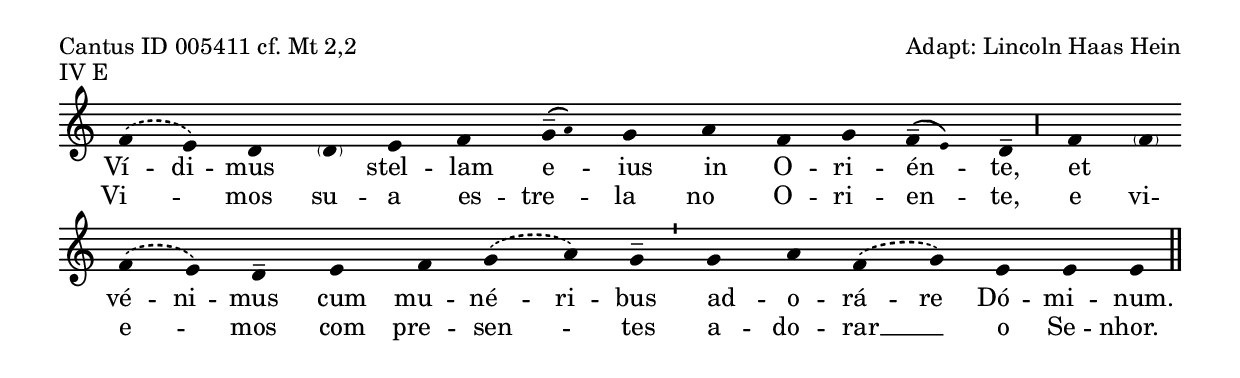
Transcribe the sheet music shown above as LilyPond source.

\version "2.24.1"

\include "gregorian.ly"
\include "../../../modules/lilypond/neums.ily"
\include "../../../modules/lilypond/spacing.ily"
\include "../../../modules/lilypond/layout.ily"
\include "../../../modules/lilypond/lyrics.ily"
\include "../../../modules/lilypond/symbols.ily"

antiphonChant = \relative c' {
  \AntiphonSignature
  \C_C f e d \Cp d \C e f \EL g a \C g a f g \EL f e \E d
  \divisioMaior
  \C f \Cp f \C_C f e \E d \C e f \C_C g a \E g
  \divisioMinima
  g a \C_C f g e e e
  \finalis

}

antiphonLyrics = \lyricmode {
  \MelismaOff Ví -- di -- \MelismaOn
  mus _ stel -- lam e -- ius in O -- ri -- én -- te,
  et _
  \MelismaOff vé -- ni --
  \MelismaOn mus cum mu --
  \MelismaOff né -- ri -- \MelismaOn
  bus ad -- o --
  \MelismaOff rá -- re \MelismaOn
  Dó -- mi -- num.
}

antiphonLyricsPt = \lyricmode {

  Vi -- mos su -- a es -- tre -- la no O -- ri -- en -- te,
  e vi -- e -- mos com pre -- sen -- tes
  a -- do -- rar __ o Se -- nhor.
}

\GregorianTranscriptionLayout

\header {
  meter = "Cantus ID 005411 cf. Mt 2,2"
  arranger = "Adapt: Lincoln Haas Hein"
}
\score {
  \header {
    piece = "IV E"
  }

  \new GregorianTranscriptionStaff <<
    \new GregorianTranscriptionVoice = "antiphon" {
      \antiphonChant
    }

    \new GregorianTranscriptionLyrics \lyricsto "antiphon"
    \antiphonLyrics
    \new GregorianTranscriptionLyrics \lyricsto "antiphon" \antiphonLyricsPt
  >>
}